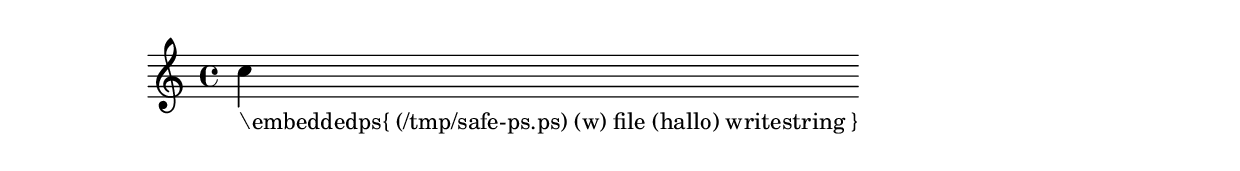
\version "2.2.0"

\header{
    texidoc = "This should not survive lilypond --safe-mode
    --no-pdf --png run, and certainly not write /tmp/safe-ps.ps"
}

\score{
    \notes c''-"\\embeddedps{ (/tmp/safe-ps.ps) (w) file (hallo) writestring }"
}
